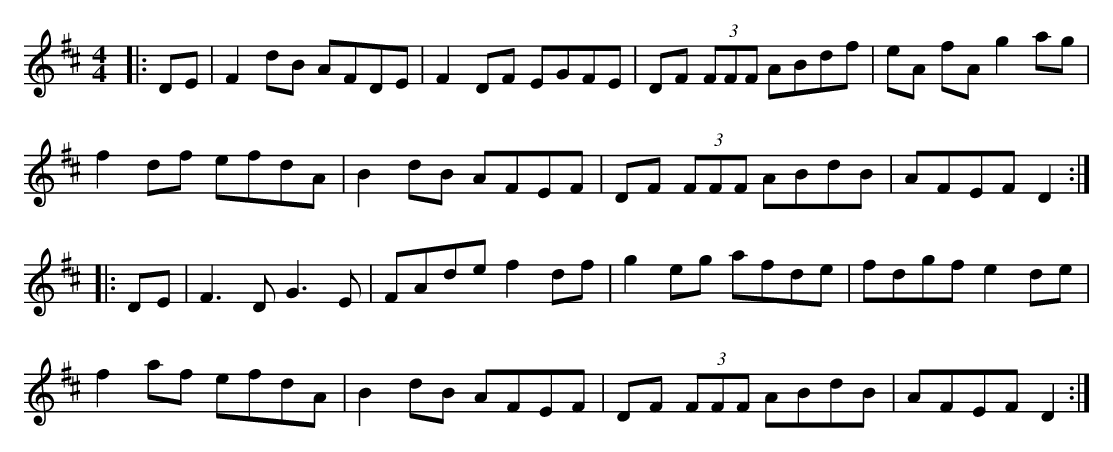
X:1
M:4/4
K:D
|:DE|F2dB AFDE|F2DF EGFE|DF (3FFF ABdf|eA fA g2 ag|
f2df efdA|B2dB AFEF|DF (3FFF ABdB|AFEF D2:|
|:DE|F3D G3E|FAde f2df|g2eg afde|fdgf e2de|
f2af efdA|B2dB AFEF|DF (3FFF ABdB|AFEF D2:|
